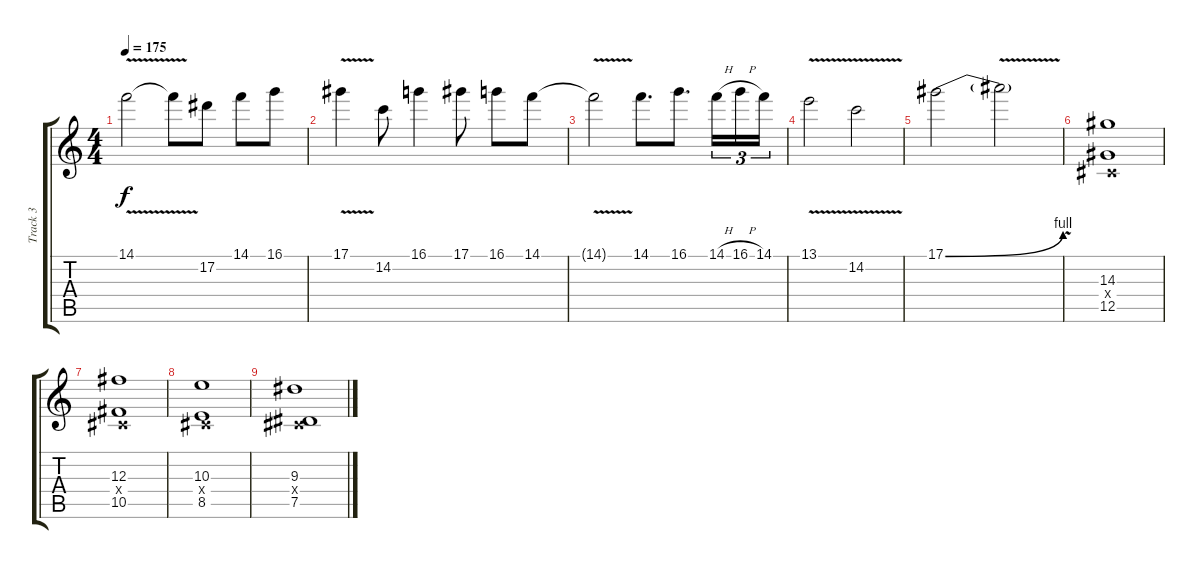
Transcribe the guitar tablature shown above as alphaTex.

\track ("Track 3" "Track 3") {instrument overdrivenguitar}
\staff {score tabs}
\tuning (Eb4 Bb3 Gb3 Db3 Ab2 Eb2) {hide}
\ts (4 4)
\tempo 175
\clef g2
\ks c
14.1{v t}.2{dy f} 14.1{t}.8 17.2.8 14.1.8 16.1.8 |
17.1{v}.4 14.2.8 16.1.4 17.1.8 16.1.8 14.1.8 |
14.1{v t}.2 14.1.8{d} 16.1.8{d} 14.1{h}.16{tu (3 2)} 16.1{h}.16{tu (3 2)} 14.1.16{tu (3 2)} |
13.1{v}.2 14.2{v}.2 |
17.1{be (bend 0 0 60 4)}.2 17.1{v t}.2 |
(14.3 0.4{x} 12.5).1 |
(12.3 0.4{x} 10.5).1 |
(10.3 0.4{x} 8.5).1 |
(9.3 0.4{x} 7.5).1
